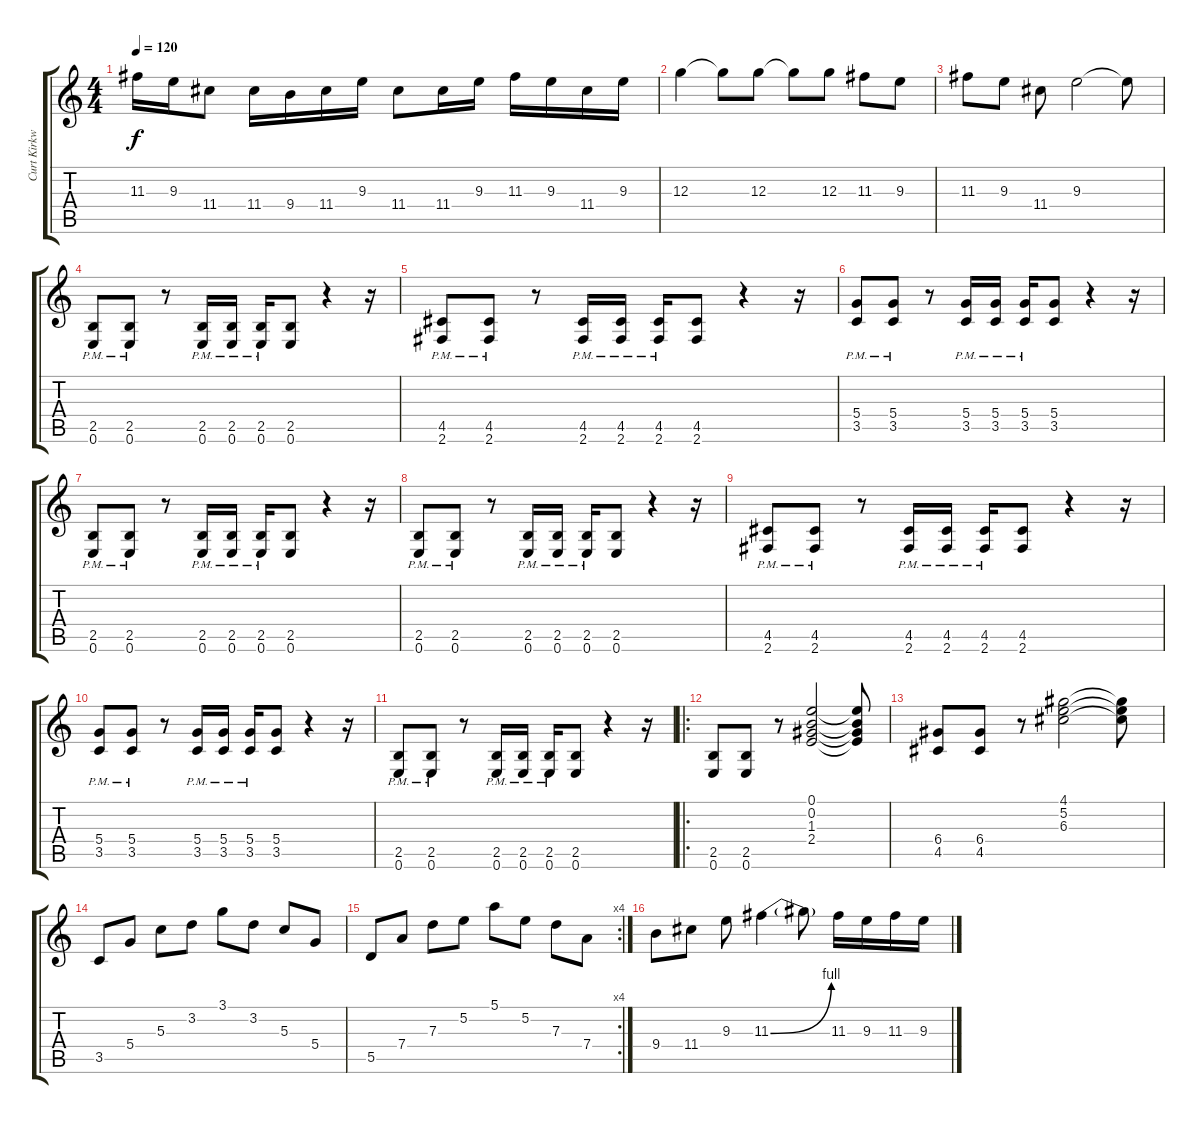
\track ("Curt Kirkwood" "Curt Kirkw") {instrument distortionguitar}
\staff {score tabs}
\tuning (E4 B3 G3 D3 A2 E2) {hide}
\ts (4 4)
\tempo 120
\clef g2
\ks c
11.3.16{dy f} 9.3.16 11.4.8 11.4.16 9.4.16 11.4.16 9.3.16 11.4.8 11.4.16 9.3.16 11.3.16 9.3.16 11.4.16 9.3.16 |
12.3.4 12.3{t}.8 12.3.8 12.3{t}.8 12.3.8 11.3.8 9.3.8 |
11.3.8 9.3.8 11.4.8 9.3.2 9.3{t}.8 |
(2.5{pm} 0.6{pm}).8 (2.5{pm} 0.6{pm}).8 r.8 (2.5{pm} 0.6{pm}).16 (2.5{pm} 0.6{pm}).16 (2.5{pm} 0.6{pm}).16 (2.5 0.6).8 r.4 r.16 |
(4.5{pm} 2.6{pm}).8 (4.5{pm} 2.6{pm}).8 r.8 (4.5{pm} 2.6{pm}).16 (4.5{pm} 2.6{pm}).16 (4.5{pm} 2.6{pm}).16 (4.5 2.6).8 r.4 r.16 |
(5.4{pm} 3.5{pm}).8 (5.4{pm} 3.5{pm}).8 r.8 (5.4{pm} 3.5{pm}).16 (5.4{pm} 3.5{pm}).16 (5.4{pm} 3.5{pm}).16 (5.4 3.5).8 r.4 r.16 |
(2.5{pm} 0.6{pm}).8 (2.5{pm} 0.6{pm}).8 r.8 (2.5{pm} 0.6{pm}).16 (2.5{pm} 0.6{pm}).16 (2.5{pm} 0.6{pm}).16 (2.5 0.6).8 r.4 r.16 |
(2.5{pm} 0.6{pm}).8 (2.5{pm} 0.6{pm}).8 r.8 (2.5{pm} 0.6{pm}).16 (2.5{pm} 0.6{pm}).16 (2.5{pm} 0.6{pm}).16 (2.5 0.6).8 r.4 r.16 |
(4.5{pm} 2.6{pm}).8 (4.5{pm} 2.6{pm}).8 r.8 (4.5{pm} 2.6{pm}).16 (4.5{pm} 2.6{pm}).16 (4.5{pm} 2.6{pm}).16 (4.5 2.6).8 r.4 r.16 |
(5.4{pm} 3.5{pm}).8 (5.4{pm} 3.5{pm}).8 r.8 (5.4{pm} 3.5{pm}).16 (5.4{pm} 3.5{pm}).16 (5.4{pm} 3.5{pm}).16 (5.4 3.5).8 r.4 r.16 |
(2.5{pm} 0.6{pm}).8 (2.5{pm} 0.6{pm}).8 r.8 (2.5{pm} 0.6{pm}).16 (2.5{pm} 0.6{pm}).16 (2.5{pm} 0.6{pm}).16 (2.5 0.6).8 r.4 r.16 |
\ro
(2.5 0.6).8 (2.5 0.6).8 r.8 (0.1 0.2 1.3 2.4).2 (0.1{t} 0.2{t} 1.3{t} 2.4{t}).8 |
(6.4 4.5).8 (6.4 4.5).8 r.8 (4.1 5.2 6.3).2 (4.1{t} 5.2{t} 6.3{t}).8 |
3.5.8 5.4.8 5.3.8 3.2.8 3.1.8 3.2.8 5.3.8 5.4.8 |
\rc 4
5.5.8 7.4.8 7.3.8 5.2.8 5.1.8 5.2.8 7.3.8 7.4.8 |
9.4.8 11.4.8 9.3.8 11.3{be (bend 0 0 60 4)}.4 11.3{t}.8 11.3.16 9.3.16 11.3.16 9.3.16
